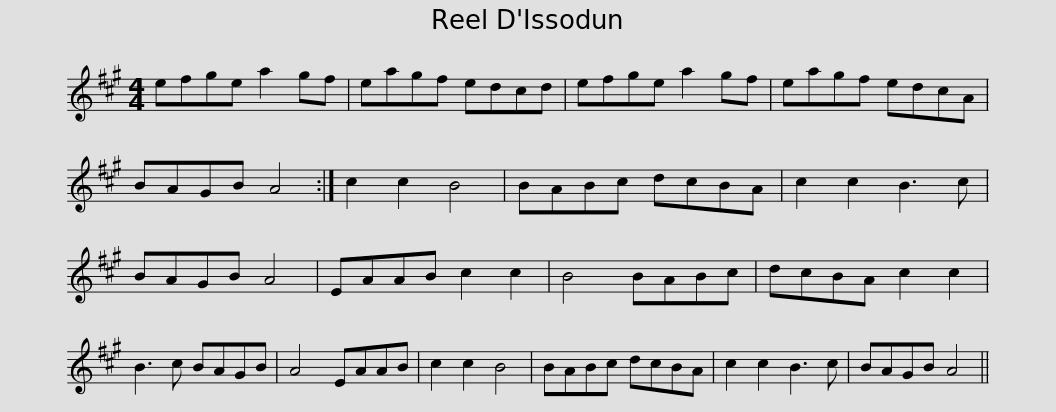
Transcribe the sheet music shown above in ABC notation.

X:1
L:1/8
M:4/4
I:linebreak $
K:A
V:1 treble
V:1
 efge a2 gf | eagf edcd | efge a2 gf | eagf edcA | BAGB A4 :| %5
 c2 c2 B4 |$ BABc dcBA | c2 c2 B3 c | BAGB A4 | EAAB c2 c2 | %10
 B4 BABc | dcBA c2 c2 | B3 c BAGB |$ A4 EAAB | c2 c2 B4 | %15
 BABc dcBA | c2 c2 B3 c | BAGB A4 || %18
